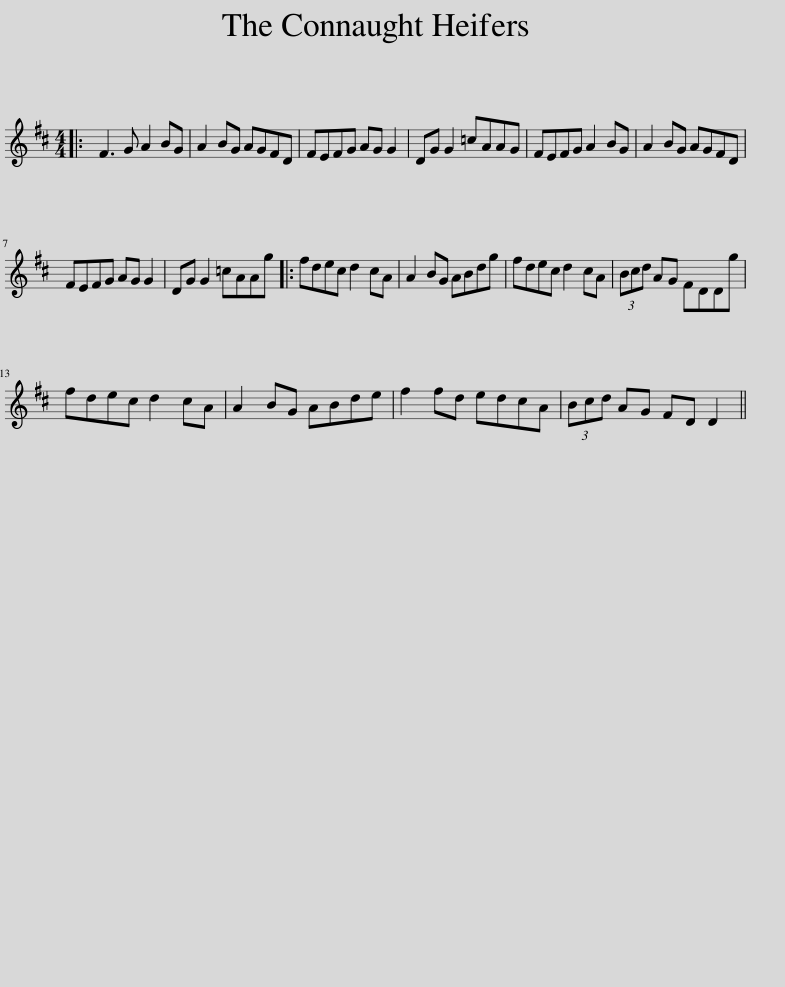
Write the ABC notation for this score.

X:1
L:1/8
M:4/4
I:linebreak $
K:D
V:1 treble
V:1
|: F3 G A2 BG | A2 BG AGFD | FEFG AG G2 | DG G2 =cAAG | FEFG A2 BG | %5
 A2 BG AGFD |$ FEFG AG G2 | DG G2 =cAAg |: fdec d2 cA | A2 BG ABdg | %10
 fdec d2 cA | (3Bcd AG FDDg |$ fdec d2 cA | A2 BG ABde | f2 fd edcA | %15
 (3Bcd AG FD D2 || %16
